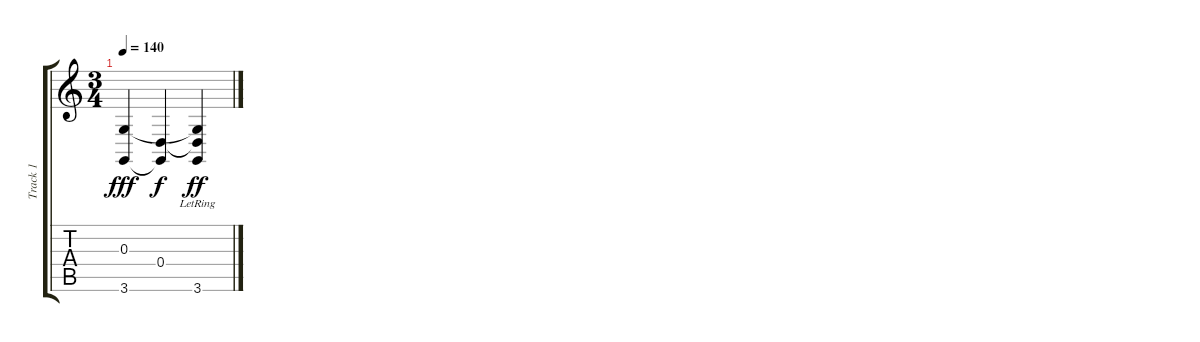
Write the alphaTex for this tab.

\track ("Track 1" "Track 1") {instrument harpsichord}
\staff {score tabs}
\tuning (E4 B3 G3 D3 A2 E2) {hide}
\ts (3 4)
\tempo 140
\clef g2
\ks c
(0.3 3.6).4{dy fff} (0.4 3.6{t}).4{dy f} (0.3{t} 0.4{t} 3.6{lr}).4{dy ff}
